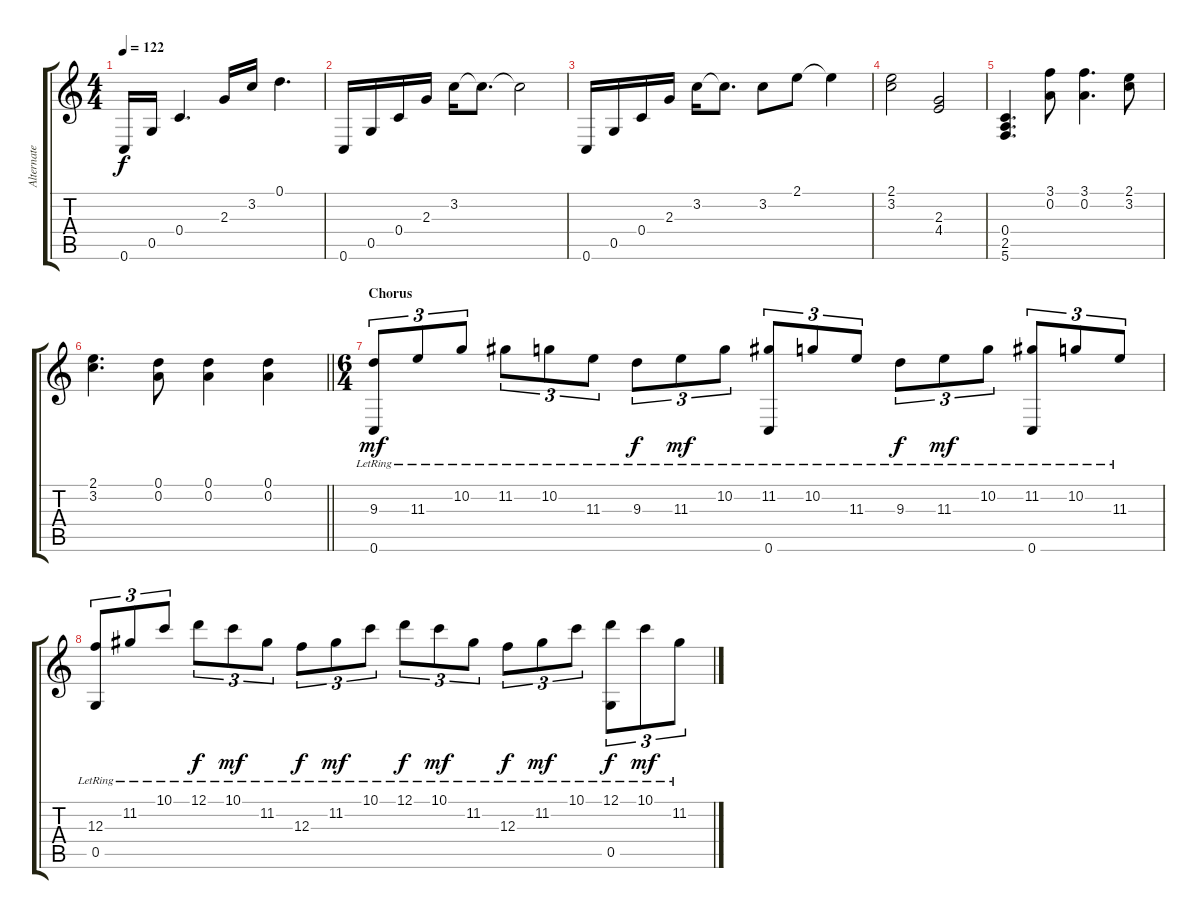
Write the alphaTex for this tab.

\track ("Alternate Guitar" "Alternate ") {instrument acousticguitarsteel}
\staff {score tabs}
\tuning (D4 A3 F3 C3 G2 C2) {hide}
\ts (4 4)
\tempo 122
\clef g2
\ks c
0.6.16{dy f} 0.5.16 0.4.4{d} 2.3.16 3.2.16 0.1.4{d} |
0.6.16 0.5.16 0.4.16 2.3.16 3.2.16 3.2{t}.8{d} 3.2{t}.2 |
0.6.16 0.5.16 0.4.16 2.3.16 3.2.16 3.2{t}.8{d} 3.2.8 2.1.8 2.1{t}.4 |
(2.1 3.2).2 (2.3 4.4).2 |
(0.4 2.5 5.6).4{d} (3.1 0.2).8 (3.1 0.2).4{d} (2.1 3.2).8 |
\barLineRight lightlight
(2.1 3.2).4{d} (0.1 0.2).8 (0.1 0.2).4 (0.1 0.2).4 |
\ts (6 4)
\section ("" "Chorus")
(9.3{lr} 0.6{lr}).8{tu (3 2) dy mf} 11.3{lr}.8{tu (3 2)} 10.2{lr}.8{tu (3 2)} 11.2{lr}.8{tu (3 2)} 10.2{lr}.8{tu (3 2)} 11.3{lr}.8{tu (3 2)} 9.3{lr}.8{tu (3 2) dy f} 11.3{lr}.8{tu (3 2) dy mf} 10.2{lr}.8{tu (3 2)} (11.2{lr} 0.6{lr}).8{tu (3 2)} 10.2{lr}.8{tu (3 2)} 11.3{lr}.8{tu (3 2)} 9.3{lr}.8{tu (3 2) dy f} 11.3{lr}.8{tu (3 2) dy mf} 10.2{lr}.8{tu (3 2)} (11.2{lr} 0.6{lr}).8{tu (3 2)} 10.2{lr}.8{tu (3 2)} 11.3{lr}.8{tu (3 2)} |
(12.3{lr} 0.5{lr}).8{tu (3 2)} 11.2{lr}.8{tu (3 2)} 10.1{lr}.8{tu (3 2)} 12.1{lr}.8{tu (3 2) dy f} 10.1{lr}.8{tu (3 2) dy mf} 11.2{lr}.8{tu (3 2)} 12.3{lr}.8{tu (3 2) dy f} 11.2{lr}.8{tu (3 2) dy mf} 10.1{lr}.8{tu (3 2)} 12.1{lr}.8{tu (3 2) dy f} 10.1{lr}.8{tu (3 2) dy mf} 11.2{lr}.8{tu (3 2)} 12.3{lr}.8{tu (3 2) dy f} 11.2{lr}.8{tu (3 2) dy mf} 10.1{lr}.8{tu (3 2)} (12.1{lr} 0.5{lr}).8{tu (3 2) dy f} 10.1{lr}.8{tu (3 2) dy mf} 11.2{lr}.8{tu (3 2)}
